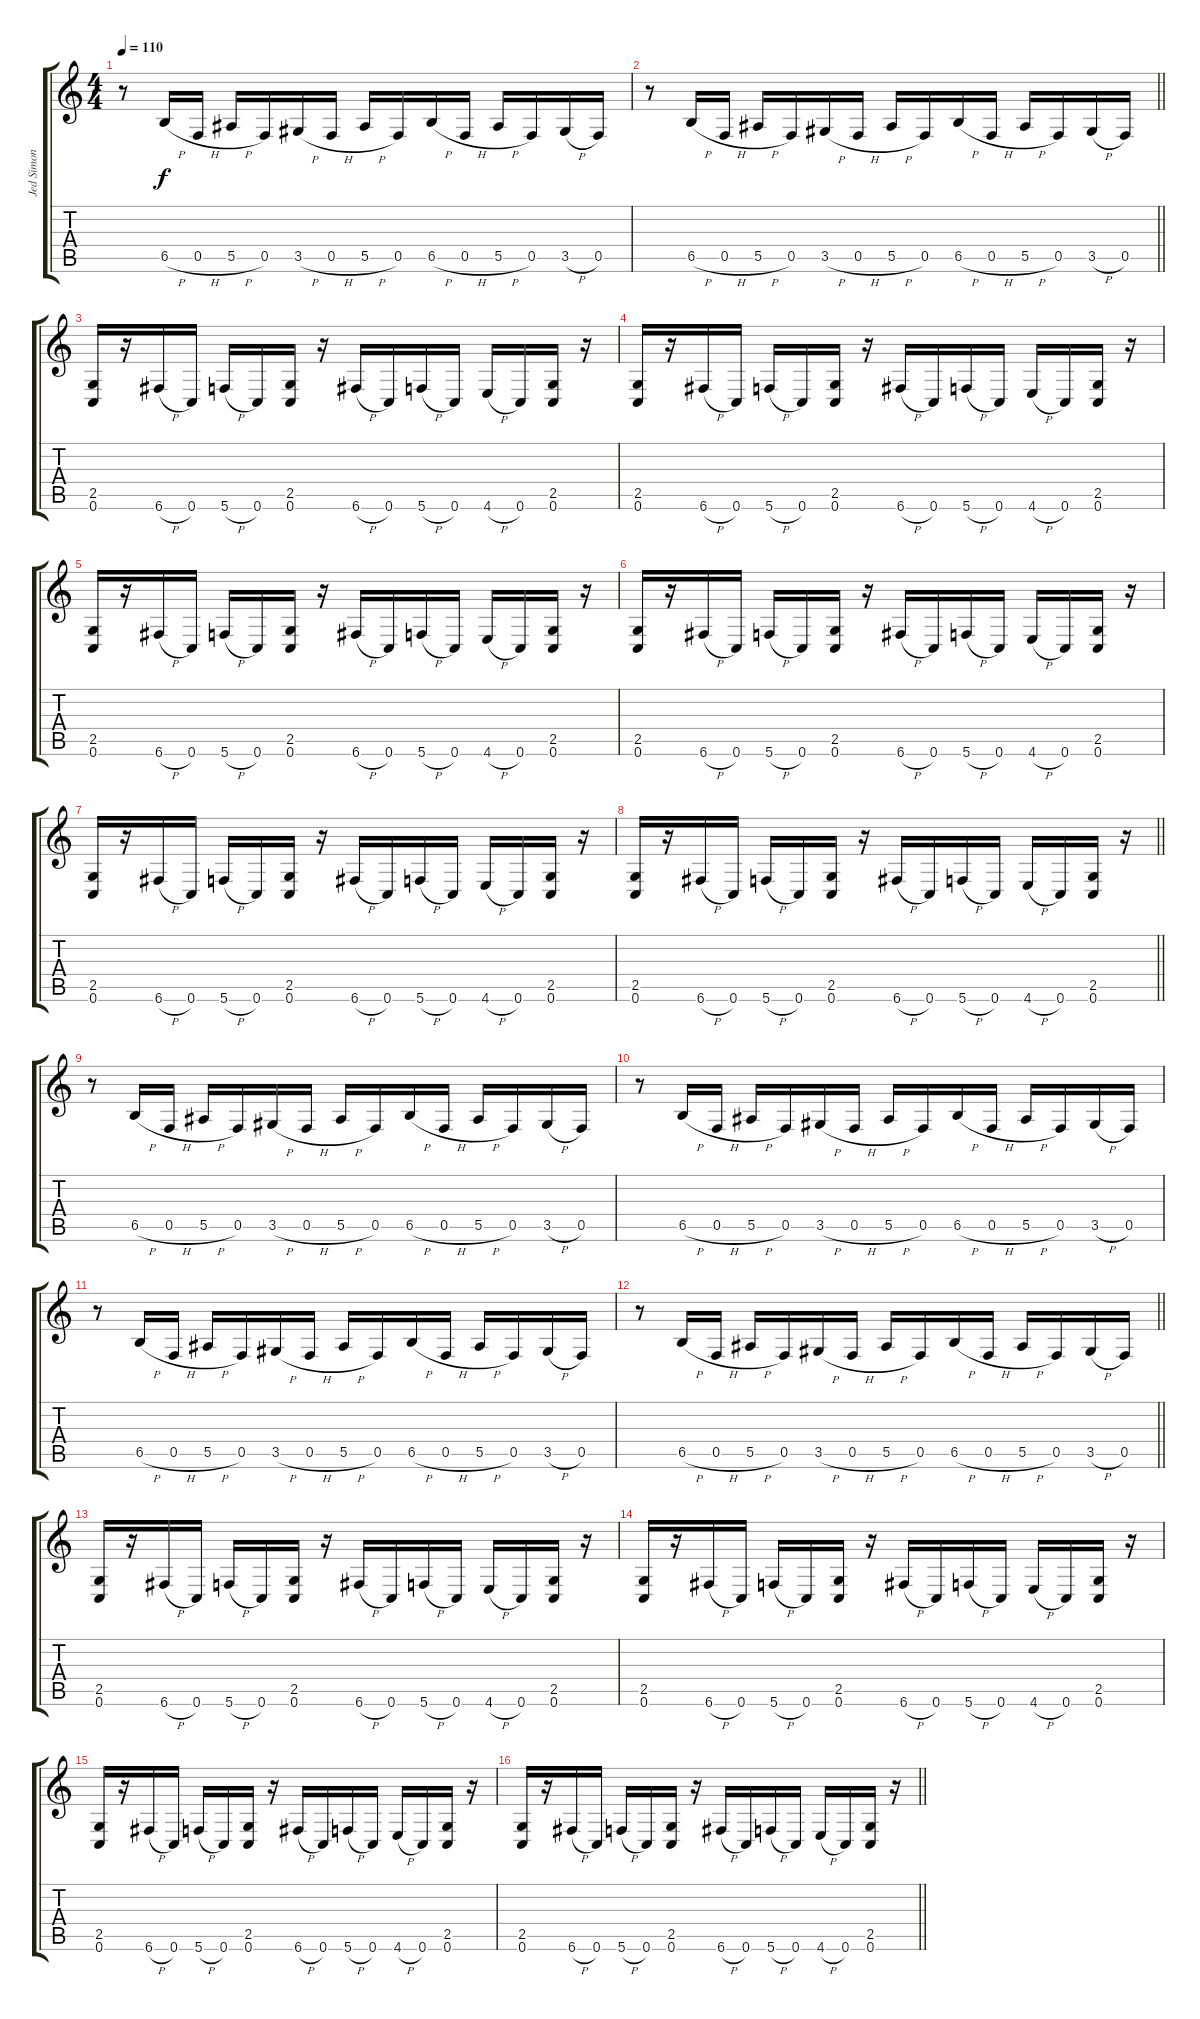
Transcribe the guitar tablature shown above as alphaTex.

\track ("Jed Simon" "Jed Simon") {instrument distortionguitar}
\staff {score tabs}
\tuning (C4 G3 Eb3 Bb2 F2 C2) {hide}
\ts (4 4)
\section ("" "")
\tempo 110
\clef g2
\ks c
r.8{dy f} 6.5{h}.16 0.5{h}.16 5.5{h}.16 0.5.16 3.5{h}.16 0.5{h}.16 5.5{h}.16 0.5.16 6.5{h}.16 0.5{h}.16 5.5{h}.16 0.5.16 3.5{h}.16 0.5.16 |
\barLineRight lightlight
r.8 6.5{h}.16 0.5{h}.16 5.5{h}.16 0.5.16 3.5{h}.16 0.5{h}.16 5.5{h}.16 0.5.16 6.5{h}.16 0.5{h}.16 5.5{h}.16 0.5.16 3.5{h}.16 0.5.16 |
\section ("" "")
(2.5 0.6).16 r.16 6.6{h}.16 0.6.16 5.6{h}.16 0.6.16 (2.5 0.6).16 r.16 6.6{h}.16 0.6.16 5.6{h}.16 0.6.16 4.6{h}.16 0.6.16 (2.5 0.6).16 r.16 |
(2.5 0.6).16 r.16 6.6{h}.16 0.6.16 5.6{h}.16 0.6.16 (2.5 0.6).16 r.16 6.6{h}.16 0.6.16 5.6{h}.16 0.6.16 4.6{h}.16 0.6.16 (2.5 0.6).16 r.16 |
(2.5 0.6).16 r.16 6.6{h}.16 0.6.16 5.6{h}.16 0.6.16 (2.5 0.6).16 r.16 6.6{h}.16 0.6.16 5.6{h}.16 0.6.16 4.6{h}.16 0.6.16 (2.5 0.6).16 r.16 |
(2.5 0.6).16 r.16 6.6{h}.16 0.6.16 5.6{h}.16 0.6.16 (2.5 0.6).16 r.16 6.6{h}.16 0.6.16 5.6{h}.16 0.6.16 4.6{h}.16 0.6.16 (2.5 0.6).16 r.16 |
(2.5 0.6).16 r.16 6.6{h}.16 0.6.16 5.6{h}.16 0.6.16 (2.5 0.6).16 r.16 6.6{h}.16 0.6.16 5.6{h}.16 0.6.16 4.6{h}.16 0.6.16 (2.5 0.6).16 r.16 |
\barLineRight lightlight
(2.5 0.6).16 r.16 6.6{h}.16 0.6.16 5.6{h}.16 0.6.16 (2.5 0.6).16 r.16 6.6{h}.16 0.6.16 5.6{h}.16 0.6.16 4.6{h}.16 0.6.16 (2.5 0.6).16 r.16 |
\section ("" "")
r.8 6.5{h}.16 0.5{h}.16 5.5{h}.16 0.5.16 3.5{h}.16 0.5{h}.16 5.5{h}.16 0.5.16 6.5{h}.16 0.5{h}.16 5.5{h}.16 0.5.16 3.5{h}.16 0.5.16 |
r.8 6.5{h}.16 0.5{h}.16 5.5{h}.16 0.5.16 3.5{h}.16 0.5{h}.16 5.5{h}.16 0.5.16 6.5{h}.16 0.5{h}.16 5.5{h}.16 0.5.16 3.5{h}.16 0.5.16 |
r.8 6.5{h}.16 0.5{h}.16 5.5{h}.16 0.5.16 3.5{h}.16 0.5{h}.16 5.5{h}.16 0.5.16 6.5{h}.16 0.5{h}.16 5.5{h}.16 0.5.16 3.5{h}.16 0.5.16 |
\barLineRight lightlight
r.8 6.5{h}.16 0.5{h}.16 5.5{h}.16 0.5.16 3.5{h}.16 0.5{h}.16 5.5{h}.16 0.5.16 6.5{h}.16 0.5{h}.16 5.5{h}.16 0.5.16 3.5{h}.16 0.5.16 |
\section ("" "")
(2.5 0.6).16 r.16 6.6{h}.16 0.6.16 5.6{h}.16 0.6.16 (2.5 0.6).16 r.16 6.6{h}.16 0.6.16 5.6{h}.16 0.6.16 4.6{h}.16 0.6.16 (2.5 0.6).16 r.16 |
(2.5 0.6).16 r.16 6.6{h}.16 0.6.16 5.6{h}.16 0.6.16 (2.5 0.6).16 r.16 6.6{h}.16 0.6.16 5.6{h}.16 0.6.16 4.6{h}.16 0.6.16 (2.5 0.6).16 r.16 |
(2.5 0.6).16 r.16 6.6{h}.16 0.6.16 5.6{h}.16 0.6.16 (2.5 0.6).16 r.16 6.6{h}.16 0.6.16 5.6{h}.16 0.6.16 4.6{h}.16 0.6.16 (2.5 0.6).16 r.16 |
\barLineRight lightlight
(2.5 0.6).16 r.16 6.6{h}.16 0.6.16 5.6{h}.16 0.6.16 (2.5 0.6).16 r.16 6.6{h}.16 0.6.16 5.6{h}.16 0.6.16 4.6{h}.16 0.6.16 (2.5 0.6).16 r.16
